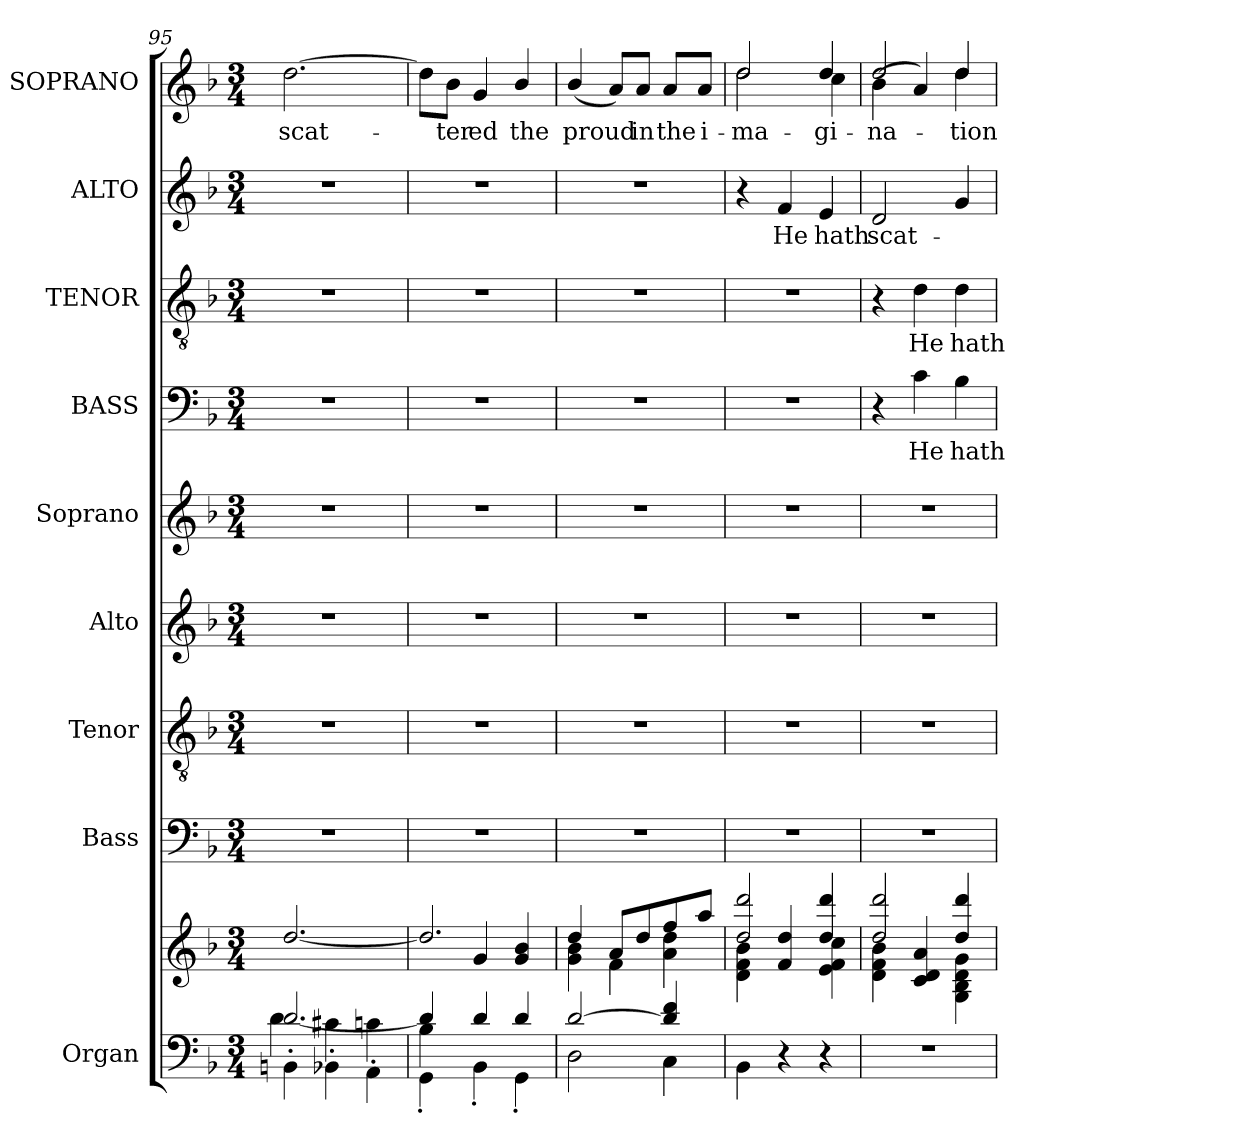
**kern	**kern	**kern	**kern	**kern	**kern	**kern	**text	**kern	**text	**kern	**text	**kern	**text
*part9	*part9	*part8	*part7	*part6	*part5	*part4	*part4	*part3	*part3	*part2	*part2	*part1	*part1
*staff10	*staff9	*staff8	*staff7	*staff6	*staff5	*staff4	*staff4	*staff3	*staff3	*staff2	*staff2	*staff1	*staff1
*I"Organ	*	*I"Bass	*I"Tenor	*I"Alto	*I"Soprano	*I"BASS	*	*I"TENOR	*	*I"ALTO	*	*I"SOPRANO	*
*I'Org.	*	*I'B.	*I'T.	*I'A.	*I'S.	*I'B.	*	*I'T.	*	*I'A.	*	*I'S.	*
*clefF4	*clefG2	*clefF4	*clefGv2	*clefG2	*clefG2	*clefF4	*	*clefGv2	*	*clefG2	*	*clefG2	*
*	*	*	*ITrd7c12	*	*	*	*	*ITrd7c12	*	*	*	*	*
*k[b-]	*k[b-]	*k[b-]	*k[b-]	*k[b-]	*k[b-]	*k[b-]	*	*k[b-]	*	*k[b-]	*	*k[b-]	*
*F:	*F:	*F:	*F:	*F:	*F:	*F:	*	*F:	*	*F:	*	*F:	*
*M3/4	*M3/4	*M3/4	*M3/4	*M3/4	*M3/4	*M3/4	*	*M3/4	*	*M3/4	*	*M3/4	*
=95	=95	=95	=95	=95	=95	=95	=95	=95	=95	=95	=95	=95	=95
*^	*	*	*	*	*	*	*	*	*	*	*	*	*
*	*^	*	*	*	*	*	*	*	*	*	*	*	*	*
!	!	!	!	!LO:N:vis=1	!LO:N:vis=1	!LO:N:vis=1	!LO:N:vis=1	!LO:N:vis=1	!	!LO:N:vis=1	!	!LO:N:vis=1	!	!	!
!	!	!	!	!	!	!	!	!	!	!	!	!	!	!	!LO:LY:b:color=#000000
4BBn'i\	[2.di/	4di\	[2.ddi/	2.r	2.r	2.r	2.r	2.r	.	2.r	.	2.r	.	[2.ddi\	scat-
4BB-X'i\	.	4c#Xi\	.	.	.	.	.	.	.	.	.	.	.	.	.
4AA'i\	.	4cni\	.	.	.	.	.	.	.	.	.	.	.	.	.
=96	=96	=96	=96	=96	=96	=96	=96	=96	=96	=96	=96	=96	=96	=96	=96
*	*	*	*^	*	*	*	*	*	*	*	*	*	*	*	*
!	!	!	!	!	!LO:N:vis=1	!LO:N:vis=1	!LO:N:vis=1	!LO:N:vis=1	!LO:N:vis=1	!	!LO:N:vis=1	!	!LO:N:vis=1	!	!	!
4di/]	4GG'i\	4B-i\	2.ddi/]	4ryy	2.r	2.r	2.r	2.r	2.r	.	2.r	.	2.r	.	8ddi\L]	.
!	!	!	!	!	!	!	!	!	!	!	!	!	!	!	!	!LO:LY:b:color=#000000
.	.	.	.	.	.	.	.	.	.	.	.	.	.	.	8b-i\J	-ter
!	!	!	!	!	!	!	!	!	!	!	!	!	!	!	!	!LO:LY:b:color=#000000
4di/	4BB-'i\	2ryy	.	4gi/	.	.	.	.	.	.	.	.	.	.	4gi/	ed
!	!	!	!	!	!	!	!	!	!	!	!	!	!	!	!	!LO:LY:b:color=#000000
4di/	4GG'i\	.	.	4gi/ 4b-i	.	.	.	.	.	.	.	.	.	.	4b-i/	the
*	*v	*v	*	*	*	*	*	*	*	*	*	*	*	*	*	*
!!LO:PB:g=z
=97	=97	=97	=97	=97	=97	=97	=97	=97	=97	=97	=97	=97	=97	=97	=97
!	!	!	!	!LO:N:vis=1	!LO:N:vis=1	!LO:N:vis=1	!LO:N:vis=1	!LO:N:vis=1	!	!LO:N:vis=1	!	!LO:N:vis=1	!	!	!
!	!	!	!	!	!	!	!	!	!	!	!	!	!	!	!LO:LY:b:color=#000000
[2di/	2Di\	4ddi/	4gi\ 4b-i	2.r	2.r	2.r	2.r	2.r	.	2.r	.	2.r	.	(4b-i/	proud
.	.	8ai/L	4fi\	.	.	.	.	.	.	.	.	.	.	8ai/L)	.
!	!	!	!	!	!	!	!	!	!	!	!	!	!	!	!LO:LY:b:color=#000000
.	.	8ddi/	.	.	.	.	.	.	.	.	.	.	.	8ai/J	in
!	!	!	!	!	!	!	!	!	!	!	!	!	!	!	!LO:LY:b:color=#000000
4di/] 4fi	4Ci\	8ffi/	4ai\ 4ddi	.	.	.	.	.	.	.	.	.	.	8ai/L	the
!	!	!	!	!	!	!	!	!	!	!	!	!	!	!	!LO:LY:b:color=#000000
.	.	8aai/J	.	.	.	.	.	.	.	.	.	.	.	8ai/J	i-
*v	*v	*	*	*	*	*	*	*	*	*	*	*	*	*	*
=98	=98	=98	=98	=98	=98	=98	=98	=98	=98	=98	=98	=98	=98	=98
!	!	!	!LO:N:vis=1	!LO:N:vis=1	!LO:N:vis=1	!LO:N:vis=1	!LO:N:vis=1	!	!LO:N:vis=1	!	!	!	!	!
!	!	!	!	!	!	!	!	!	!	!	!	!	!	!LO:LY:b:color=#000000
*	*	*	*	*	*	*	*	*	*	*	*	*	*^	*
4BB-i\	2ddi/ 2dddi	4di\ 4fi 4b-i	2.r	2.r	2.r	2.r	2.r	.	2.r	.	4r	.	2ddi/	2ddi\	-ma-
!	!	!	!	!	!	!	!	!	!	!	!	!LO:LY:b:color=#000000	!	!	!
4r	.	4fi/ 4ddi	.	.	.	.	.	.	.	.	4fi/	He	.	.	.
!	!	!	!	!	!	!	!	!	!	!	!	!LO:LY:b:color=#000000	!	!	!
!	!	!	!	!	!	!	!	!	!	!	!	!	!	!	!LO:LY:b:color=#000000
4r	4ddi/ 4dddi	4ei\ 4fi 4cci	.	.	.	.	.	.	.	.	4ei/	hath	4ddi/	4cci\	-gi-
=99	=99	=99	=99	=99	=99	=99	=99	=99	=99	=99	=99	=99	=99	=99	=99
!LO:N:vis=1	!	!	!LO:N:vis=1	!LO:N:vis=1	!LO:N:vis=1	!LO:N:vis=1	!	!	!	!	!	!	!	!	!
!	!	!	!	!	!	!	!	!	!	!	!	!LO:LY:b:color=#000000	!	!	!
!	!	!	!	!	!	!	!	!	!	!	!	!	!	!	!LO:LY:b:color=#000000
2.r	2ddi/ 2dddi	4di\ 4fi 4b-i	2.r	2.r	2.r	2.r	4r	.	4r	.	2di/	scat-	2ddi/	(4b-i\	-na-
!	!	!	!	!	!	!	!	!LO:LY:b:color=#000000	!	!	!	!	!	!	!
!	!	!	!	!	!	!	!	!	!	!LO:LY:b:color=#000000	!	!	!	!	!
.	.	4ci/ 4di 4ai	.	.	.	.	4ci\	He	4Di\	He	.	.	.	4ai/)	.
!	!	!	!	!	!	!	!	!LO:LY:b:color=#000000	!	!	!	!	!	!	!
!	!	!	!	!	!	!	!	!	!	!LO:LY:b:color=#000000	!	!	!	!	!
!	!	!	!	!	!	!	!	!	!	!	!	!	!	!	!LO:LY:b:color=#000000
.	4ddi/ 4dddi	4Gi\ 4B-i 4di 4gi	.	.	.	.	4B-i\	hath	4Di\	hath	4gi/	.	4ddi/	4ddi\	-tion
*	*v	*v	*	*	*	*	*	*	*	*	*	*	*v	*v	*
=	=	=	=	=	=	=	=	=	=	=	=	=	=
*-	*-	*-	*-	*-	*-	*-	*-	*-	*-	*-	*-	*-	*-
